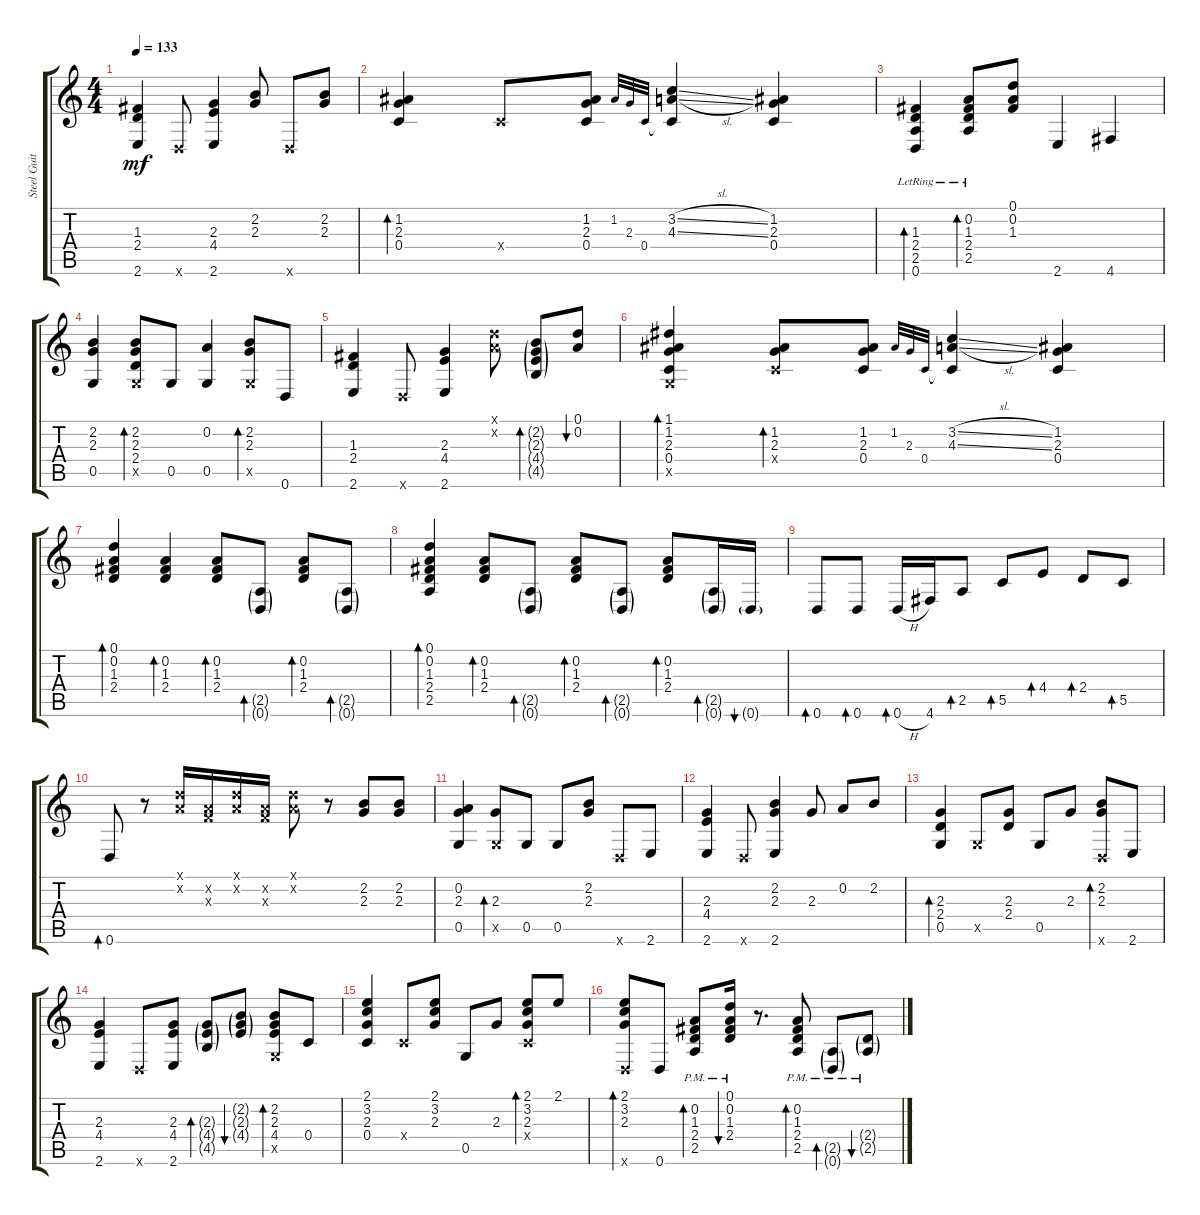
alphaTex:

\track ("Steel Guitar" "Steel Guit") {instrument acousticguitarsteel}
\staff {score tabs}
\tuning (D4 A3 F3 C3 G2 D2) {hide}
\ts (4 4)
\tempo 133
\clef g2
\ks c
(1.3 2.4 2.6).4{dy mf} 0.6{x}.8 (2.3 4.4 2.6).4 (2.2 2.3).8 0.6{x}.8 (2.2 2.3).8 |
(1.2 2.3 0.4).4{bd 60} 0.4{x}.8 (1.2 2.3 0.4).8 1.2.32{gr onbeat} 2.3.32{gr onbeat} 0.4.32{gr onbeat} (3.2{sl} 4.3{sl} 0.4{t}).4 (1.2 2.3 0.4).4 |
(1.3{lr} 2.4{lr} 2.5{lr} 0.6{lr}).4{bd 60} (0.2{lr} 1.3{lr} 2.4{lr} 2.5{lr}).8{bd 60} (0.1 0.2 1.3).8 2.6.4 4.6.4 |
(2.2 2.3 0.5).4 (2.2 2.3 2.4 0.5{x}).8{bd 30} 0.5.8 (0.2 0.5).4 (2.2 2.3 0.5{x}).8{bd 30} 0.6.8 |
(1.3 2.4 2.6).4 0.6{x}.8 (2.3 4.4 2.6).4 (0.1{x} 0.2{x}).8 (2.2{g} 2.3{g} 4.4{g} 4.5{g}).8{bd 30} (0.1 0.2).8{bu 30} |
(1.1 1.2 2.3 0.4 0.5{x}).4{bd 30} (1.2 2.3 0.4{x}).8{bd 30} (1.2 2.3 0.4).8 1.2.32{gr onbeat} 2.3.32{gr onbeat} 0.4.32{gr onbeat} (3.2{sl} 4.3{sl} 0.4{t}).4 (1.2 2.3 0.4).4 |
(0.1 0.2 1.3 2.4).4{bd 30} (0.2 1.3 2.4).4{bd 30} (0.2 1.3 2.4).8{bd 30} (2.5{g} 0.6{g}).8{bd 30} (0.2 1.3 2.4).8{bd 30} (2.5{g} 0.6{g}).8{bd 30} |
(0.1 0.2 1.3 2.4 2.5).4{bd 60} (0.2 1.3 2.4).8{bd 30} (2.5{g} 0.6{g}).8{bd 30} (0.2 1.3 2.4).8{bd 30} (2.5{g} 0.6{g}).8{bd 30} (0.2 1.3 2.4).8{bd 30} (2.5{g} 0.6{g}).16{bd 30} 0.6{g}.16{bu 30} |
0.6.8{bd 30} 0.6.8{bd 30} 0.6{h}.16{bd 30} 4.6.16 2.5.8{bd 30} 5.5.8{bd 30} 4.4.8{bd 30} 2.4.8{bd 30} 5.5.8{bd 30} |
0.6.8{bd 30} r.8 (0.1{x} 0.2{x}).16 (0.2{x} 0.3{x}).16 (0.1{x} 0.2{x}).16 (0.2{x} 0.3{x}).16 (0.1{x} 0.2{x}).8 r.8 (2.2 2.3).8 (2.2 2.3).8 |
(0.2 2.3 0.5).4 (2.3 0.5{x}).8{bd 30} 0.5.8 0.5.8 (2.2 2.3).8 0.6{x}.8 2.6.8 |
(2.3 4.4 2.6).4 0.6{x}.8 (2.2 2.3 2.6).4 2.3.8 0.2.8 2.2.8 |
(2.3 2.4 0.5).4{bd 30} 0.5{x}.8 (2.3 2.4).8 0.5.8 2.3.8 (2.2 2.3 0.6{x}).8{bd 30} 2.6.8 |
(2.3 4.4 2.6).4 0.6{x}.8 (2.3 4.4 2.6).8 (2.3{g} 4.4{g} 4.5{g}).8{bd 30} (2.2{g} 2.3{g} 4.4{g}).8{bu 30} (2.2 2.3 4.4 0.5{x}).8{bd 30} 0.4.8 |
(2.1 3.2 2.3 0.4).4 0.4{x}.8 (2.1 3.2 2.3).8 0.5.8 2.3.8 (2.1 3.2 2.3 0.4{x}).8{bd 30} 2.1.8 |
(2.1 3.2 2.3 0.6{x}).8{bd 30} 0.6.8 (0.2{pm} 1.3{pm} 2.4{pm} 2.5{pm}).8{bd 30} (0.1{pm} 0.2{pm} 1.3{pm} 2.4{pm}).16{bu 30} r.8{d} (0.2{pm} 1.3{pm} 2.4{pm} 2.5{pm}).8{bd 30} (2.5{g pm} 0.6{g pm}).8{bd 30} (2.4{g pm} 2.5{g pm}).8{bu 30}
